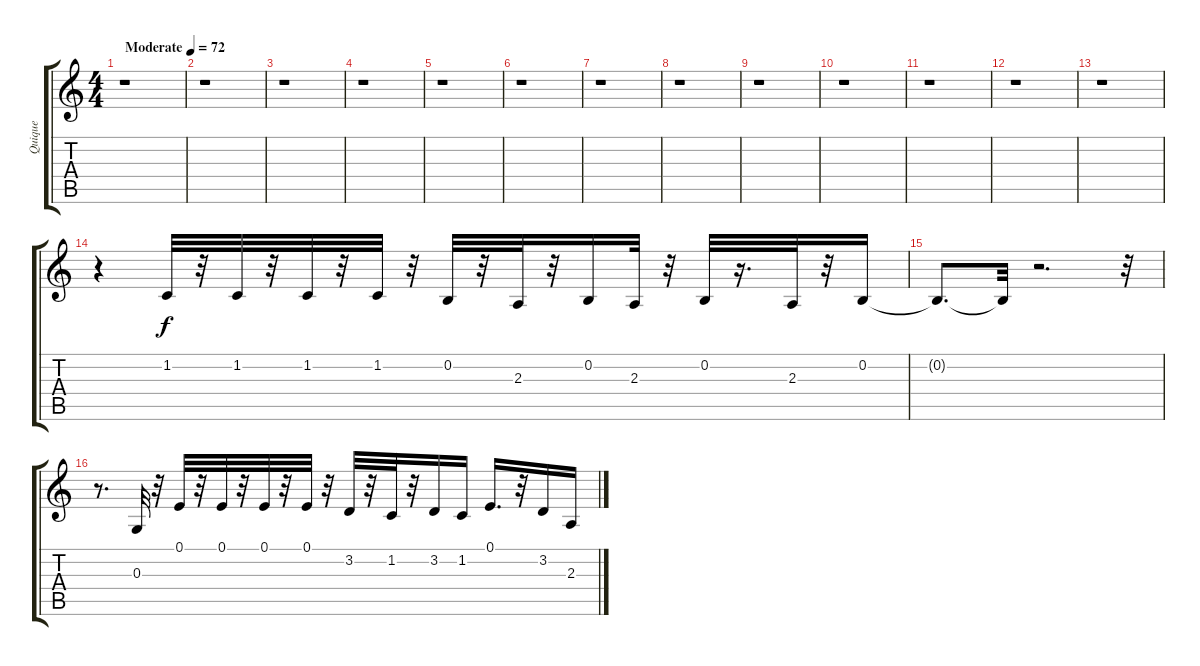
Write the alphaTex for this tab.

\track ("Quique" "Quique") {instrument voiceoohs}
\staff {score tabs}
\tuning (E4 B3 G3 D3 A2 E2) {hide}
\ts (4 4)
\tempo (72 "Moderate")
\clef g2
\ks c
r.1{dy f instrument voiceoohs} |
r.1 |
r.1 |
r.1 |
r.1 |
r.1 |
r.1 |
r.1 |
r.1 |
r.1 |
r.1 |
r.1 |
r.1 |
r.4 1.2.32 r.32 1.2.32 r.32 1.2.32 r.32 1.2.32 r.32 0.2.32 r.32 2.3.32 r.32 0.2.16 2.3.32 r.32 0.2.32 r.16{d} 2.3.32 r.32 0.2.16 |
0.2{t}.8{d} 0.2{t}.32 r.2{d} r.32 |
r.8{d} 0.3.32 r.32 0.1.32 r.32 0.1.32 r.32 0.1.32 r.32 0.1.32 r.32 3.2.32 r.32 1.2.32 r.32 3.2.16 1.2.16 0.1.16{d} r.32 3.2.16 2.3.16
